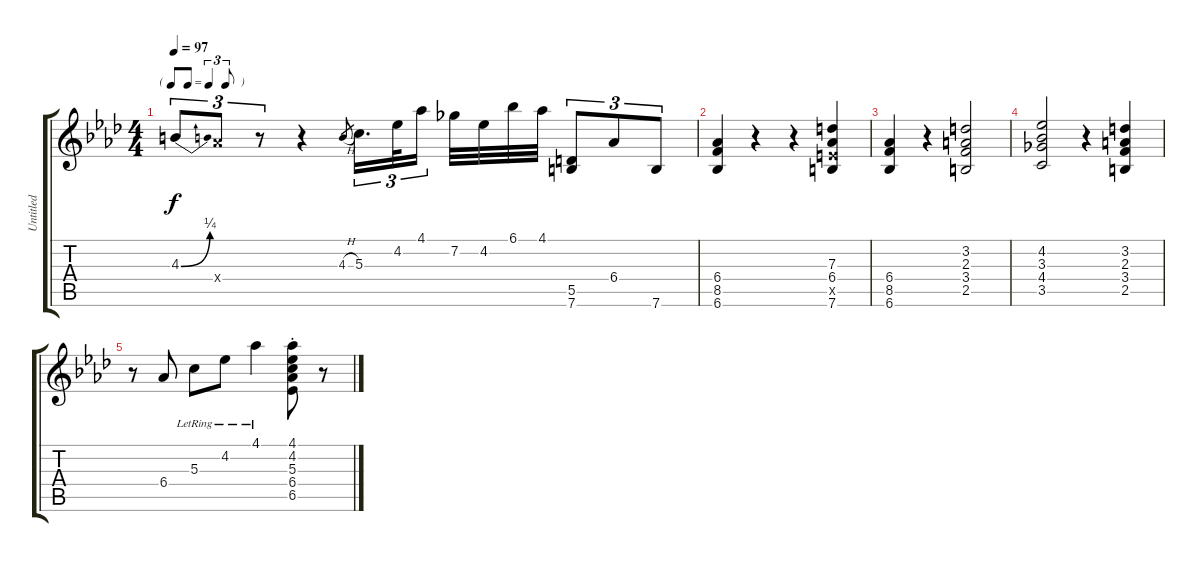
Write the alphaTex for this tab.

\track ("Untitled" "Untitled") {instrument acousticguitarsteel}
\staff {score tabs}
\tuning (E4 B3 G3 D3 A2 E2) {hide}
\ts (4 4)
\tf triplet8th
\tempo 97
\clef g2
\ks ab
4.3{be (bend 0 0 60 1)}.8{tu (3 2) dy f} 6.4{x}.8{tu (3 2)} r.8{tu (3 2)} r.4 4.3{h}.8{gr} 5.3.16{d tu (3 2)} 4.2.32{tu (3 2)} 4.1.16{tu (3 2) beam splitsecondary} 7.2.32 4.2.32 6.1.32 4.1.32 (5.5 7.6).8{tu (3 2)} 6.4.8{tu (3 2)} 7.6.8{tu (3 2)} |
(6.4 8.5 6.6).4 r.4 r.4 (7.3 6.4 7.5{x} 7.6).4 |
(6.4 8.5 6.6).4 r.4 (3.2 2.3 3.4 2.5).2 |
(4.2 3.3 4.4 3.5).2 r.4 (3.2 2.3 3.4 2.5).4 |
r.8 6.4.8 5.3{lr}.8 4.2{lr}.8 4.1{lr}.4 (4.1{st} 4.2{st} 5.3{st} 6.4{st} 6.5{st}).8 r.8
